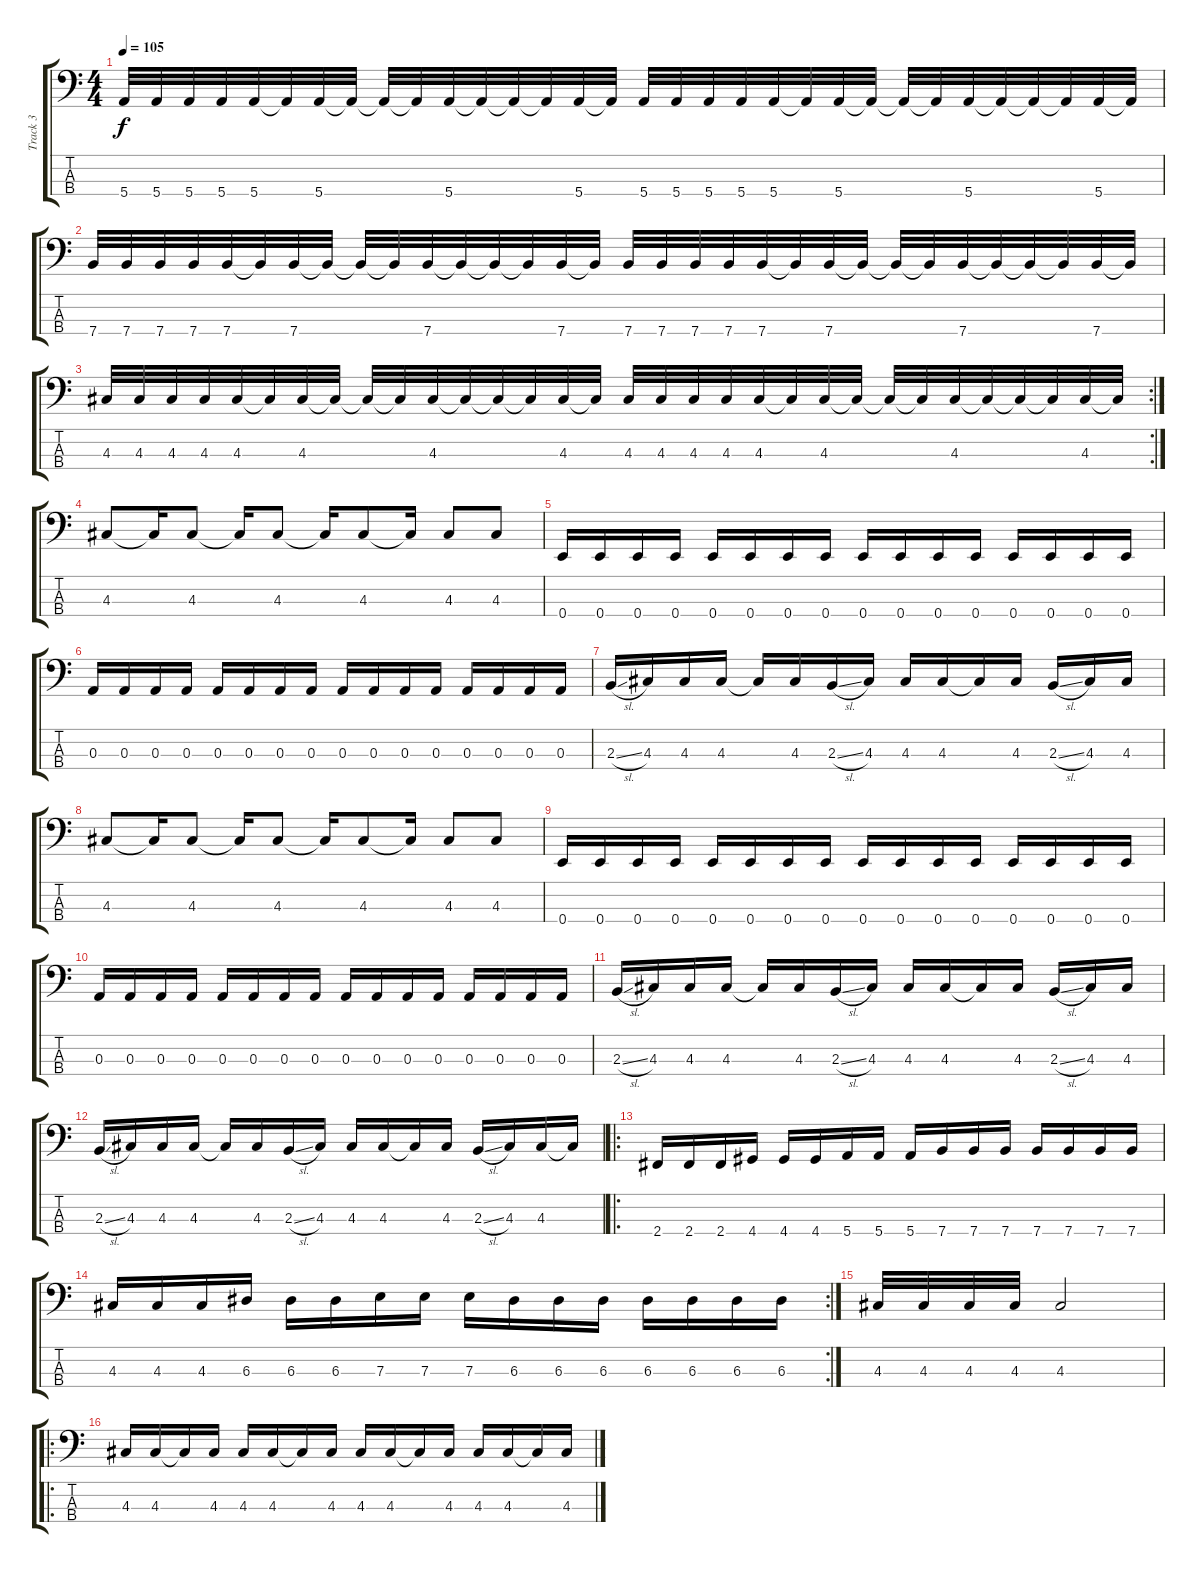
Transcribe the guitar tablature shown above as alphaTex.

\track ("Track 3" "Track 3") {instrument electricbassfinger}
\staff {score tabs}
\tuning (G2 D2 A1 E1) {hide}
\ts (4 4)
\tempo 105
\clef f4
\ks c
5.4.32{dy f} 5.4.32 5.4.32 5.4.32 5.4.32 5.4{t}.32 5.4.32 5.4{t}.32 5.4{t}.32 5.4{t}.32 5.4.32 5.4{t}.32 5.4{t}.32 5.4{t}.32 5.4.32 5.4{t}.32 5.4.32 5.4.32 5.4.32 5.4.32 5.4.32 5.4{t}.32 5.4.32 5.4{t}.32 5.4{t}.32 5.4{t}.32 5.4.32 5.4{t}.32 5.4{t}.32 5.4{t}.32 5.4.32 5.4{t}.32 |
7.4.32 7.4.32 7.4.32 7.4.32 7.4.32 7.4{t}.32 7.4.32 7.4{t}.32 7.4{t}.32 7.4{t}.32 7.4.32 7.4{t}.32 7.4{t}.32 7.4{t}.32 7.4.32 7.4{t}.32 7.4.32 7.4.32 7.4.32 7.4.32 7.4.32 7.4{t}.32 7.4.32 7.4{t}.32 7.4{t}.32 7.4{t}.32 7.4.32 7.4{t}.32 7.4{t}.32 7.4{t}.32 7.4.32 7.4{t}.32 |
\rc 2
4.3.32 4.3.32 4.3.32 4.3.32 4.3.32 4.3{t}.32 4.3.32 4.3{t}.32 4.3{t}.32 4.3{t}.32 4.3.32 4.3{t}.32 4.3{t}.32 4.3{t}.32 4.3.32 4.3{t}.32 4.3.32 4.3.32 4.3.32 4.3.32 4.3.32 4.3{t}.32 4.3.32 4.3{t}.32 4.3{t}.32 4.3{t}.32 4.3.32 4.3{t}.32 4.3{t}.32 4.3{t}.32 4.3.32 4.3{t}.32 |
4.3.8 4.3{t}.16 4.3.8 4.3{t}.16 4.3.8 4.3{t}.16 4.3.8 4.3{t}.16 4.3.8 4.3.8 |
0.4.16 0.4.16 0.4.16 0.4.16 0.4.16 0.4.16 0.4.16 0.4.16 0.4.16 0.4.16 0.4.16 0.4.16 0.4.16 0.4.16 0.4.16 0.4.16 |
0.3.16 0.3.16 0.3.16 0.3.16 0.3.16 0.3.16 0.3.16 0.3.16 0.3.16 0.3.16 0.3.16 0.3.16 0.3.16 0.3.16 0.3.16 0.3.16 |
2.3{sl}.16 4.3.16 4.3.16 4.3.16 4.3{t}.16 4.3.16 2.3{sl}.16 4.3.16 4.3.16 4.3.16 4.3{t}.16 4.3.16 2.3{sl}.16 4.3.16 4.3.16 |
4.3.8 4.3{t}.16 4.3.8 4.3{t}.16 4.3.8 4.3{t}.16 4.3.8 4.3{t}.16 4.3.8 4.3.8 |
0.4.16 0.4.16 0.4.16 0.4.16 0.4.16 0.4.16 0.4.16 0.4.16 0.4.16 0.4.16 0.4.16 0.4.16 0.4.16 0.4.16 0.4.16 0.4.16 |
0.3.16 0.3.16 0.3.16 0.3.16 0.3.16 0.3.16 0.3.16 0.3.16 0.3.16 0.3.16 0.3.16 0.3.16 0.3.16 0.3.16 0.3.16 0.3.16 |
2.3{sl}.16 4.3.16 4.3.16 4.3.16 4.3{t}.16 4.3.16 2.3{sl}.16 4.3.16 4.3.16 4.3.16 4.3{t}.16 4.3.16 2.3{sl}.16 4.3.16 4.3.16 |
2.3{sl}.16 4.3.16 4.3.16 4.3.16 4.3{t}.16 4.3.16 2.3{sl}.16 4.3.16 4.3.16 4.3.16 4.3{t}.16 4.3.16 2.3{sl}.16 4.3.16 4.3.16 4.3{t}.16 |
\ro
2.4.16 2.4.16 2.4.16 4.4.16 4.4.16 4.4.16 5.4.16 5.4.16 5.4.16 7.4.16 7.4.16 7.4.16 7.4.16 7.4.16 7.4.16 7.4.16 |
\rc 2
4.3.16 4.3.16 4.3.16 6.3.16 6.3.16 6.3.16 7.3.16 7.3.16 7.3.16 6.3.16 6.3.16 6.3.16 6.3.16 6.3.16 6.3.16 6.3.16 |
4.3.32 4.3.32 4.3.32 4.3.32 4.3.2 |
\ro
4.3.16 4.3.16 4.3{t}.16 4.3.16 4.3.16 4.3.16 4.3{t}.16 4.3.16 4.3.16 4.3.16 4.3{t}.16 4.3.16 4.3.16 4.3.16 4.3{t}.16 4.3.16
